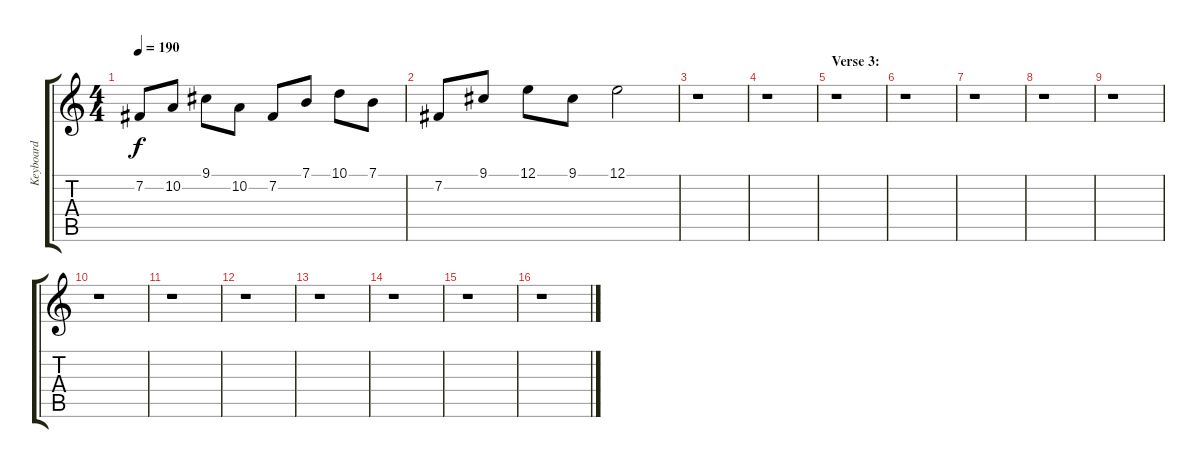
\track ("Keyboard" "Keyboard") {instrument stringensemble1}
\staff {score tabs}
\tuning (E4 B3 G3 D3 A2 E2) {hide}
\ts (4 4)
\tempo 190
\clef g2
\ks c
7.2.8{dy f} 10.2.8 9.1.8 10.2.8 7.2.8 7.1.8 10.1.8 7.1.8 |
7.2.8 9.1.8 12.1.8 9.1.8 12.1.2 |
r.1 |
r.1 |
\section ("" "Verse 3:")
r.1 |
r.1 |
r.1 |
r.1 |
r.1 |
r.1 |
r.1 |
r.1 |
r.1 |
r.1 |
r.1 |
r.1
